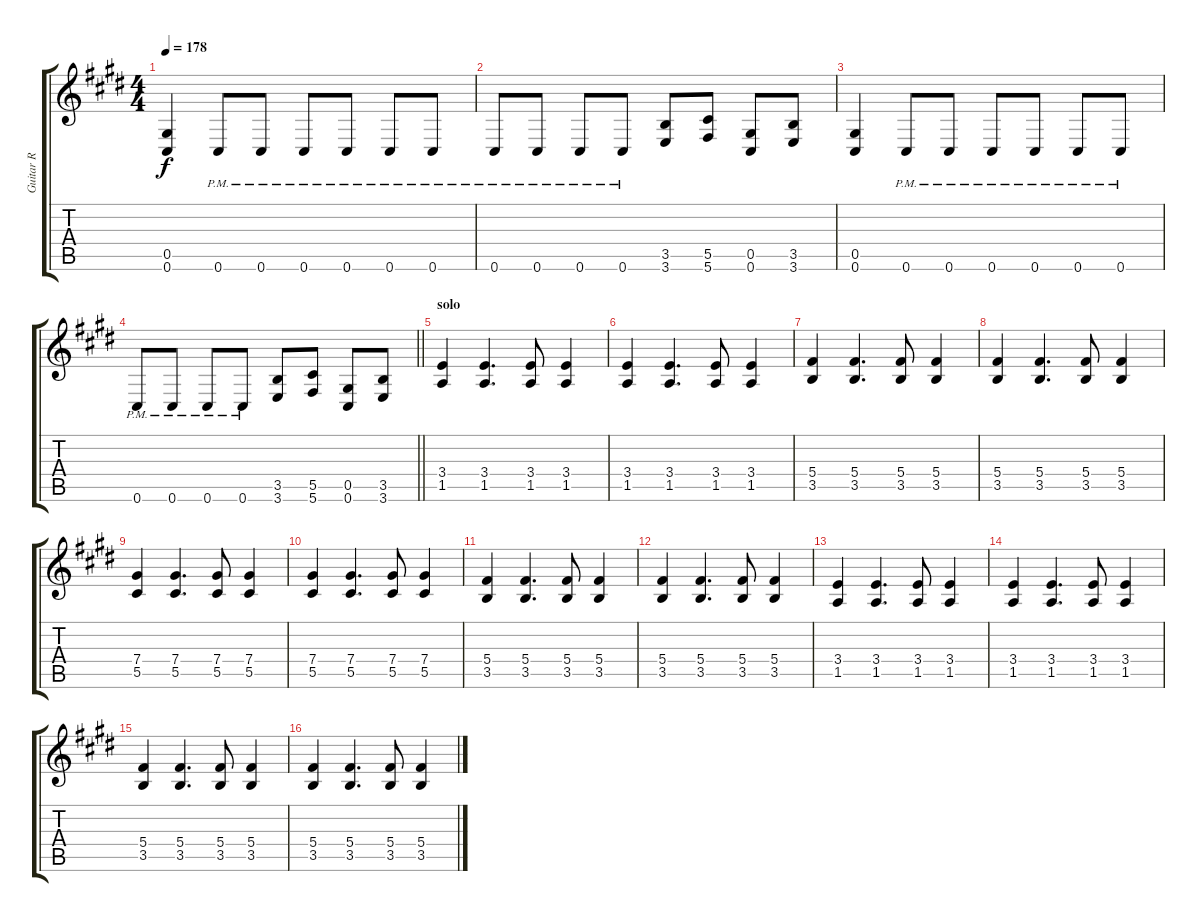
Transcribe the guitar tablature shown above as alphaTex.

\track ("Guitar R" "Guitar R") {instrument overdrivenguitar}
\staff {score tabs}
\tuning (Eb4 Bb3 Gb3 Db3 Ab2 Db2) {hide}
\ts (4 4)
\tempo 178
\clef g2
\ks e
(0.5 0.6).4{dy f} 0.6{pm}.8 0.6{pm}.8 0.6{pm}.8 0.6{pm}.8 0.6{pm}.8 0.6{pm}.8 |
0.6{pm}.8 0.6{pm}.8 0.6{pm}.8 0.6{pm}.8 (3.5 3.6).8 (5.5 5.6).8 (0.5 0.6).8 (3.5 3.6).8 |
(0.5 0.6).4 0.6{pm}.8 0.6{pm}.8 0.6{pm}.8 0.6{pm}.8 0.6{pm}.8 0.6{pm}.8 |
\barLineRight lightlight
0.6{pm}.8 0.6{pm}.8 0.6{pm}.8 0.6{pm}.8 (3.5 3.6).8 (5.5 5.6).8 (0.5 0.6).8 (3.5 3.6).8 |
\section ("" "solo")
(3.4 1.5).4 (3.4 1.5).4{d} (3.4 1.5).8 (3.4 1.5).4 |
(3.4 1.5).4 (3.4 1.5).4{d} (3.4 1.5).8 (3.4 1.5).4 |
(5.4 3.5).4 (5.4 3.5).4{d} (5.4 3.5).8 (5.4 3.5).4 |
(5.4 3.5).4 (5.4 3.5).4{d} (5.4 3.5).8 (5.4 3.5).4 |
(7.4 5.5).4 (7.4 5.5).4{d} (7.4 5.5).8 (7.4 5.5).4 |
(7.4 5.5).4 (7.4 5.5).4{d} (7.4 5.5).8 (7.4 5.5).4 |
(5.4 3.5).4 (5.4 3.5).4{d} (5.4 3.5).8 (5.4 3.5).4 |
(5.4 3.5).4 (5.4 3.5).4{d} (5.4 3.5).8 (5.4 3.5).4 |
(3.4 1.5).4 (3.4 1.5).4{d} (3.4 1.5).8 (3.4 1.5).4 |
(3.4 1.5).4 (3.4 1.5).4{d} (3.4 1.5).8 (3.4 1.5).4 |
(5.4 3.5).4 (5.4 3.5).4{d} (5.4 3.5).8 (5.4 3.5).4 |
(5.4 3.5).4 (5.4 3.5).4{d} (5.4 3.5).8 (5.4 3.5).4
